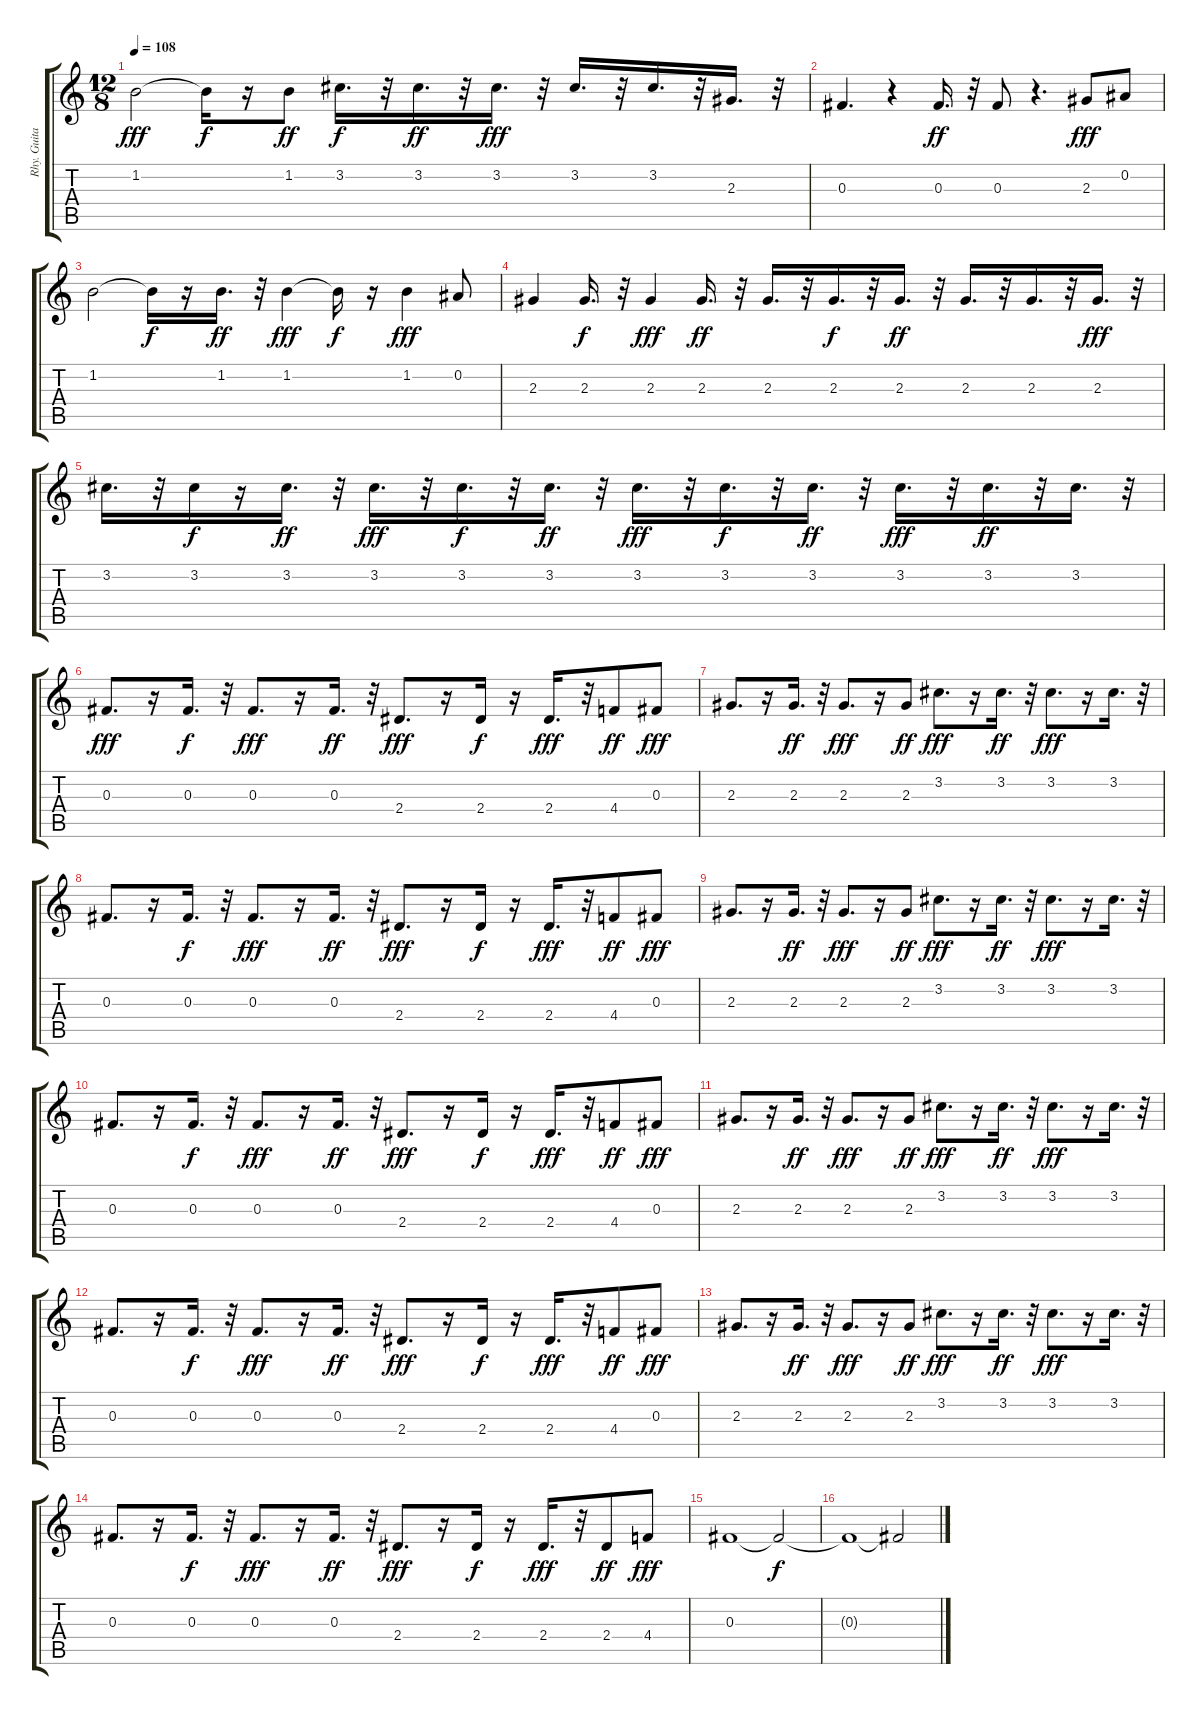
\track ("Rhy. Guitar VI" "Rhy. Guita") {instrument electricguitarmuted}
\staff {score tabs}
\tuning (Eb4 Bb3 Gb3 Db3 Ab2 Eb2) {hide}
\ts (12 8)
\tempo 108
\clef g2
\ks c
1.2.2{dy fff} 1.2{t}.16{dy f} r.16 1.2.8{dy ff} 3.2.16{d dy f} r.32 3.2.16{d dy ff} r.32 3.2.16{d dy fff} r.32 3.2.16{d} r.32 3.2.16{d} r.32 2.3.16{d} r.32 |
0.3.4{d} r.4 0.3.16{d dy ff} r.32 0.3.8 r.4{d} 2.3.8{dy fff} 0.2.8 |
1.2.2 1.2{t}.16{dy f} r.16 1.2.16{d dy ff} r.32 1.2.4{dy fff} 1.2{t}.16{dy f} r.16 1.2.4{dy fff} 0.2.8 |
2.3.4 2.3.16{d dy f} r.32 2.3.4{dy fff} 2.3.16{d dy ff} r.32 2.3.16{d} r.32 2.3.16{d dy f} r.32 2.3.16{d dy ff} r.32 2.3.16{d} r.32 2.3.16{d} r.32 2.3.16{d dy fff} r.32 |
3.2.16{d} r.32 3.2.16{dy f} r.16 3.2.16{d dy ff} r.32 3.2.16{d dy fff} r.32 3.2.16{d dy f} r.32 3.2.16{d dy ff} r.32 3.2.16{d dy fff} r.32 3.2.16{d dy f} r.32 3.2.16{d dy ff} r.32 3.2.16{d dy fff} r.32 3.2.16{d dy ff} r.32 3.2.16{d} r.32 |
0.3.8{d dy fff} r.16 0.3.16{d dy f} r.32 0.3.8{d dy fff} r.16 0.3.16{d dy ff} r.32 2.4.8{d dy fff} r.16 2.4.16{dy f} r.16 2.4.16{d dy fff} r.32 4.4.8{dy ff} 0.3.8{dy fff} |
2.3.8{d} r.16 2.3.16{d dy ff} r.32 2.3.8{d dy fff} r.16 2.3.8{dy ff} 3.2.8{d dy fff} r.16 3.2.16{d dy ff} r.32 3.2.8{d dy fff} r.16 3.2.16{d} r.32 |
0.3.8{d} r.16 0.3.16{d dy f} r.32 0.3.8{d dy fff} r.16 0.3.16{d dy ff} r.32 2.4.8{d dy fff} r.16 2.4.16{dy f} r.16 2.4.16{d dy fff} r.32 4.4.8{dy ff} 0.3.8{dy fff} |
2.3.8{d} r.16 2.3.16{d dy ff} r.32 2.3.8{d dy fff} r.16 2.3.8{dy ff} 3.2.8{d dy fff} r.16 3.2.16{d dy ff} r.32 3.2.8{d dy fff} r.16 3.2.16{d} r.32 |
0.3.8{d} r.16 0.3.16{d dy f} r.32 0.3.8{d dy fff} r.16 0.3.16{d dy ff} r.32 2.4.8{d dy fff} r.16 2.4.16{dy f} r.16 2.4.16{d dy fff} r.32 4.4.8{dy ff} 0.3.8{dy fff} |
2.3.8{d} r.16 2.3.16{d dy ff} r.32 2.3.8{d dy fff} r.16 2.3.8{dy ff} 3.2.8{d dy fff} r.16 3.2.16{d dy ff} r.32 3.2.8{d dy fff} r.16 3.2.16{d} r.32 |
0.3.8{d} r.16 0.3.16{d dy f} r.32 0.3.8{d dy fff} r.16 0.3.16{d dy ff} r.32 2.4.8{d dy fff} r.16 2.4.16{dy f} r.16 2.4.16{d dy fff} r.32 4.4.8{dy ff} 0.3.8{dy fff} |
2.3.8{d} r.16 2.3.16{d dy ff} r.32 2.3.8{d dy fff} r.16 2.3.8{dy ff} 3.2.8{d dy fff} r.16 3.2.16{d dy ff} r.32 3.2.8{d dy fff} r.16 3.2.16{d} r.32 |
0.3.8{d} r.16 0.3.16{d dy f} r.32 0.3.8{d dy fff} r.16 0.3.16{d dy ff} r.32 2.4.8{d dy fff} r.16 2.4.16{dy f} r.16 2.4.16{d dy fff} r.32 2.4.8{dy ff} 4.4.8{dy fff} |
0.3.1 0.3{t}.2{dy f} |
0.3{t}.1 0.3{t}.2
